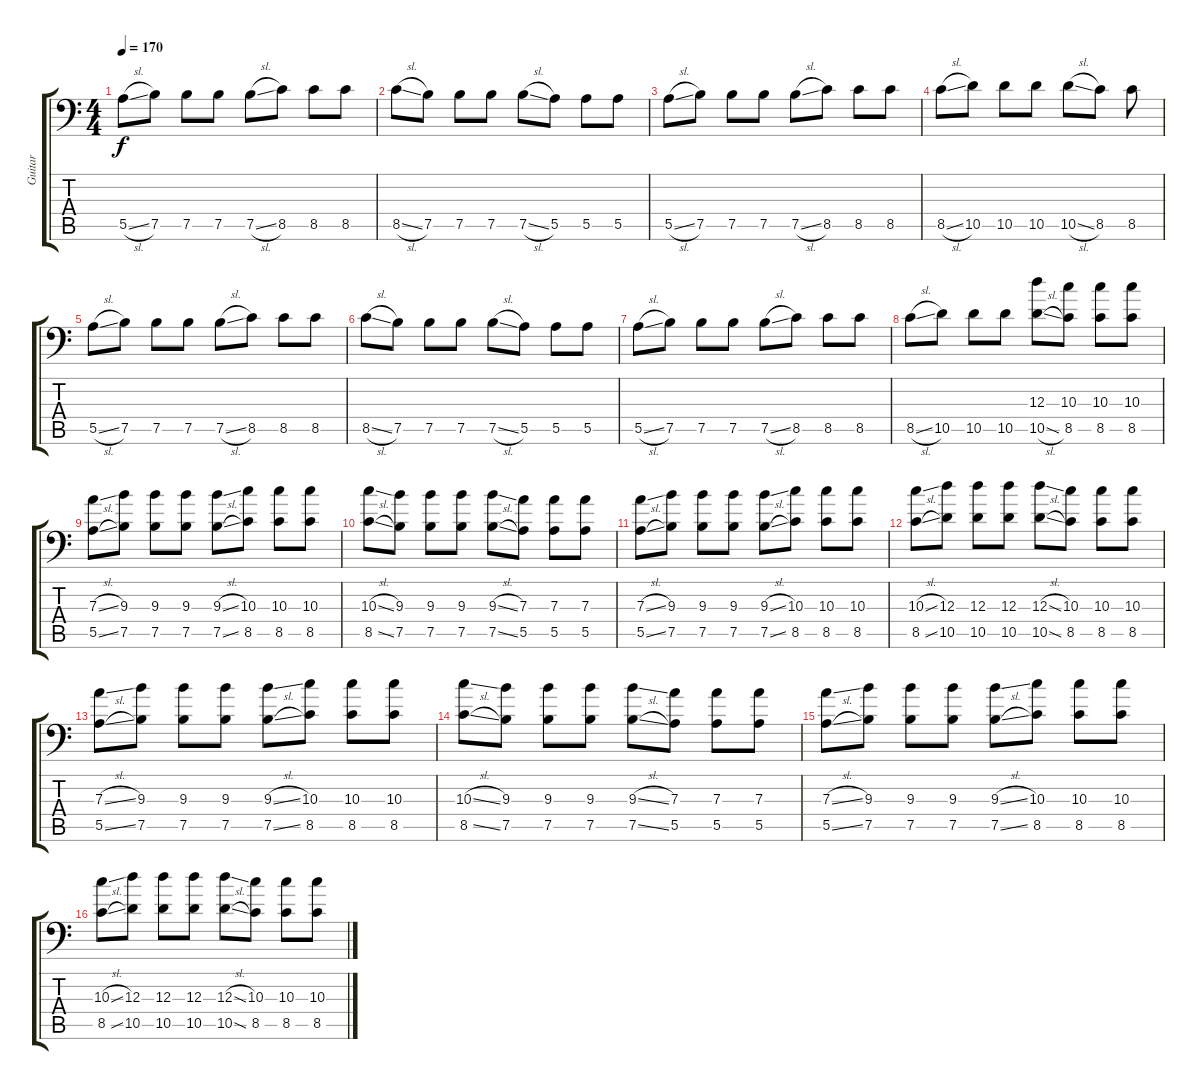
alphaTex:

\track ("Guitar " "Guitar ") {instrument overdrivenguitar}
\staff {score tabs}
\tuning (B3 G3 D3 A2 E2 A1) {hide}
\ts (4 4)
\tempo 170
\clef f4
\ks c
5.5{sl}.8{dy f} 7.5.8 7.5.8 7.5.8 7.5{sl}.8 8.5.8 8.5.8 8.5.8 |
8.5{sl}.8 7.5.8 7.5.8 7.5.8 7.5{sl}.8 5.5.8 5.5.8 5.5.8 |
5.5{sl}.8 7.5.8 7.5.8 7.5.8 7.5{sl}.8 8.5.8 8.5.8 8.5.8 |
8.5{sl}.8 10.5.8 10.5.8 10.5.8 10.5{sl}.8 8.5.8 8.5.8 |
5.5{sl}.8 7.5.8 7.5.8 7.5.8 7.5{sl}.8 8.5.8 8.5.8 8.5.8 |
8.5{sl}.8 7.5.8 7.5.8 7.5.8 7.5{sl}.8 5.5.8 5.5.8 5.5.8 |
5.5{sl}.8 7.5.8 7.5.8 7.5.8 7.5{sl}.8 8.5.8 8.5.8 8.5.8 |
8.5{sl}.8 10.5.8 10.5.8 10.5.8 (12.3 10.5{sl}).8 (10.3 8.5).8 (10.3 8.5).8 (10.3 8.5).8 |
(7.3{sl} 5.5{sl}).8 (9.3 7.5).8 (9.3 7.5).8 (9.3 7.5).8 (9.3{sl} 7.5{sl}).8 (10.3 8.5).8 (10.3 8.5).8 (10.3 8.5).8 |
(10.3{sl} 8.5{sl}).8 (9.3 7.5).8 (9.3 7.5).8 (9.3 7.5).8 (9.3{sl} 7.5{sl}).8 (7.3 5.5).8 (7.3 5.5).8 (7.3 5.5).8 |
(7.3{sl} 5.5{sl}).8 (9.3 7.5).8 (9.3 7.5).8 (9.3 7.5).8 (9.3{sl} 7.5{sl}).8 (10.3 8.5).8 (10.3 8.5).8 (10.3 8.5).8 |
(10.3{sl} 8.5{sl}).8 (12.3 10.5).8 (12.3 10.5).8 (12.3 10.5).8 (12.3{sl} 10.5{sl}).8 (10.3 8.5).8 (10.3 8.5).8 (10.3 8.5).8 |
(7.3{sl} 5.5{sl}).8 (9.3 7.5).8 (9.3 7.5).8 (9.3 7.5).8 (9.3{sl} 7.5{sl}).8 (10.3 8.5).8 (10.3 8.5).8 (10.3 8.5).8 |
(10.3{sl} 8.5{sl}).8 (9.3 7.5).8 (9.3 7.5).8 (9.3 7.5).8 (9.3{sl} 7.5{sl}).8 (7.3 5.5).8 (7.3 5.5).8 (7.3 5.5).8 |
(7.3{sl} 5.5{sl}).8 (9.3 7.5).8 (9.3 7.5).8 (9.3 7.5).8 (9.3{sl} 7.5{sl}).8 (10.3 8.5).8 (10.3 8.5).8 (10.3 8.5).8 |
(10.3{sl} 8.5{sl}).8 (12.3 10.5).8 (12.3 10.5).8 (12.3 10.5).8 (12.3{sl} 10.5{sl}).8 (10.3 8.5).8 (10.3 8.5).8 (10.3 8.5).8
